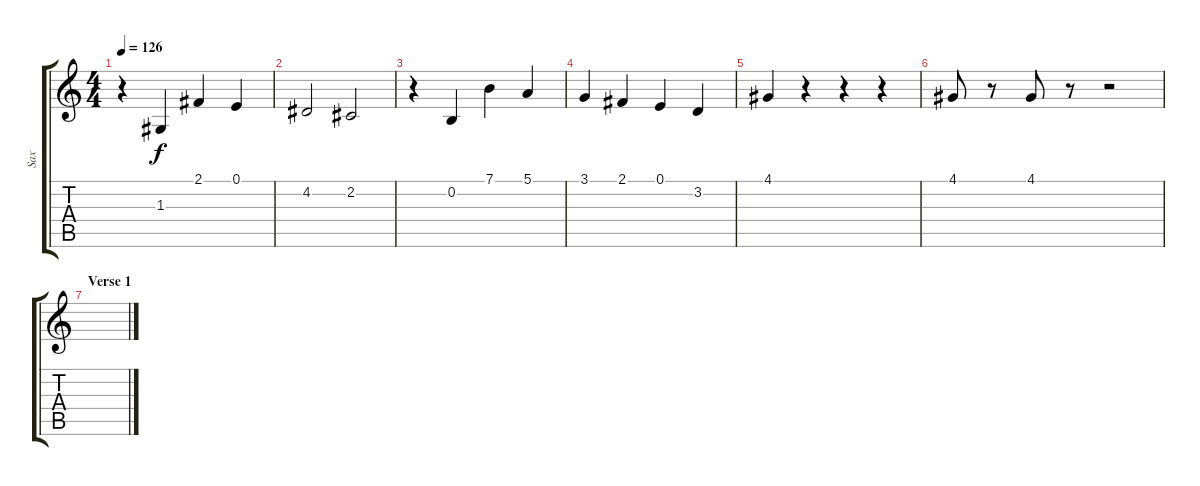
\track ("Sax" "Sax") {instrument tenorsax}
\staff {score tabs}
\tuning (E4 B3 G3 D3 A2 E2) {hide}
\ts (4 4)
\tempo 126
\clef g2
\ks c
r.4{dy f} 1.3.4 2.1.4 0.1.4 |
4.2.2 2.2.2 |
r.4 0.2.4 7.1.4 5.1.4 |
3.1.4 2.1.4 0.1.4 3.2.4 |
4.1.4 r.4 r.4 r.4 |
4.1.8 r.8 4.1.8 r.8 r.2 |
\section ("" "Verse 1")
